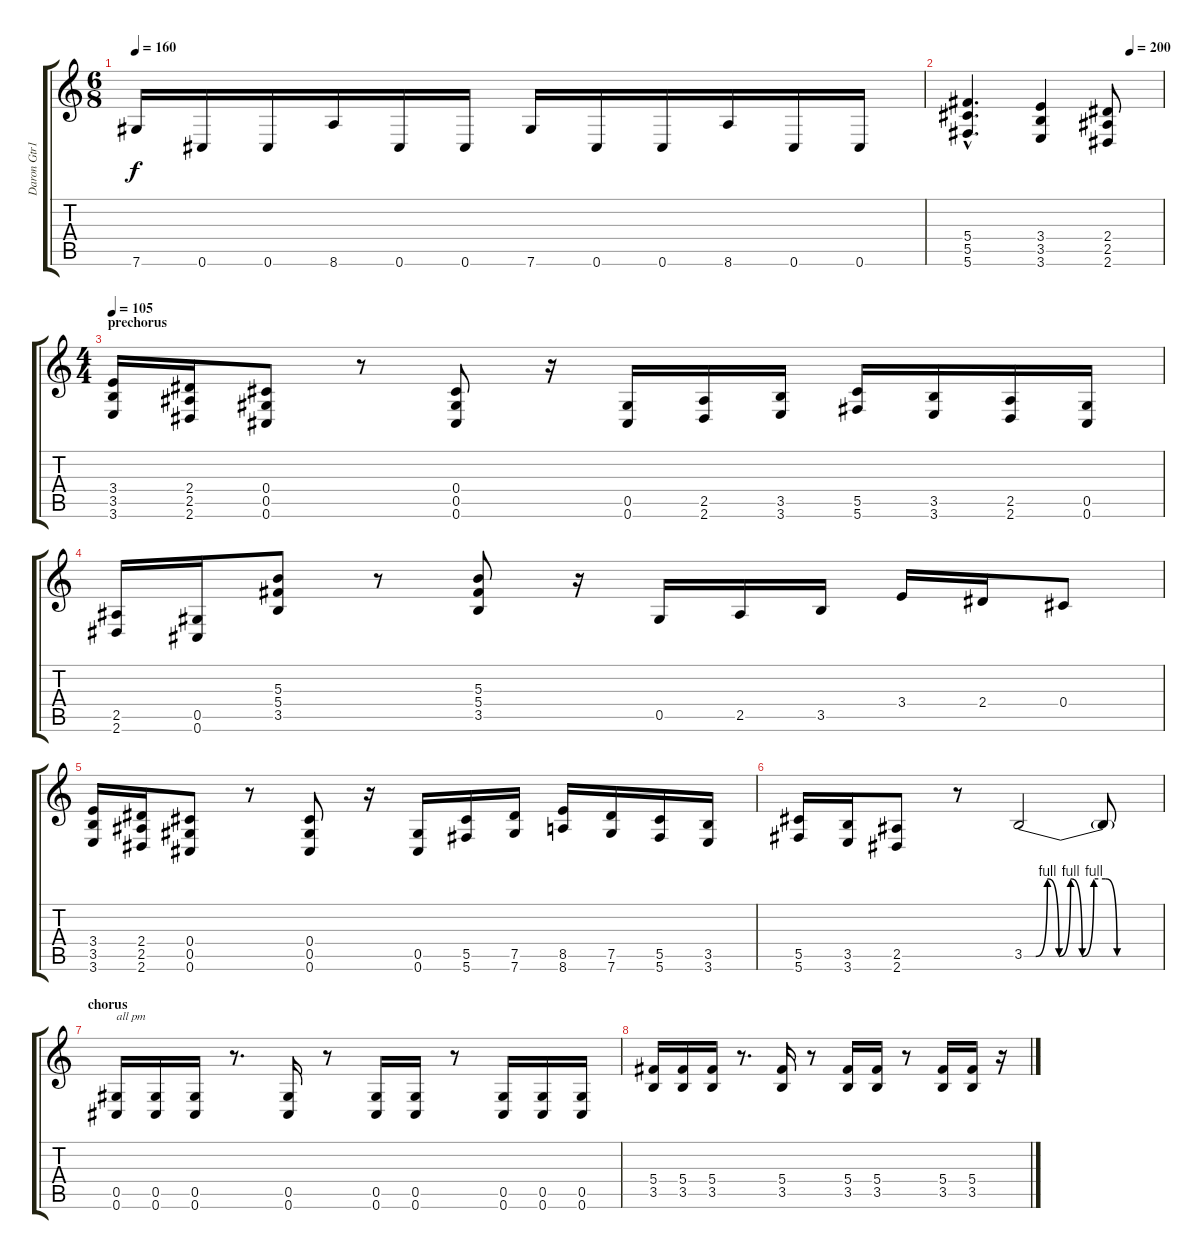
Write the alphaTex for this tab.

\track ("Daron Gtr1" "Daron Gtr1") {instrument distortionguitar}
\staff {score tabs}
\tuning (Eb4 Bb3 Gb3 Db3 Ab2 Db2) {hide}
\ts (6 8)
\tempo 160
\clef g2
\ks c
7.6.16{dy f} 0.6.16 0.6.16 8.6.16 0.6.16 0.6.16 7.6.16 0.6.16 0.6.16 8.6.16 0.6.16 0.6.16 |
\tempo (200 0.8333333333333334)
(5.4{hac} 5.5{hac} 5.6{hac}).4{d} (3.4 3.5 3.6).4 (2.4 2.5 2.6).8 |
\ts (4 4)
\section ("" "prechorus")
\tempo 105
(3.4 3.5 3.6).16 (2.4 2.5 2.6).16 (0.4 0.5 0.6).8 r.8 (0.4 0.5 0.6).8 r.16 (0.5 0.6).16 (2.5 2.6).16 (3.5 3.6).16 (5.5 5.6).16 (3.5 3.6).16 (2.5 2.6).16 (0.5 0.6).16 |
(2.5 2.6).16 (0.5 0.6).16 (5.3 5.4 3.5).8 r.8 (5.3 5.4 3.5).8 r.16 0.5.16 2.5.16 3.5.16 3.4.16 2.4.16 0.4.8 |
(3.4 3.5 3.6).16 (2.4 2.5 2.6).16 (0.4 0.5 0.6).8 r.8 (0.4 0.5 0.6).8 r.16 (0.5 0.6).16 (5.5 5.6).16 (7.5 7.6).16 (8.5 8.6).16 (7.5 7.6).16 (5.5 5.6).16 (3.5 3.6).16 |
(5.5 5.6).16 (3.5 3.6).16 (2.5 2.6).8 r.8 3.5{be (custom 0 0 5 0 10 4 15 0 20 4 25 0 30 4 35 4 40 0 60 0)}.2 3.5{t}.8 |
\section ("" "chorus")
(0.5 0.6).16{txt "all pm"} (0.5 0.6).16 (0.5 0.6).16 r.8{d} (0.5 0.6).16 r.8 (0.5 0.6).16 (0.5 0.6).16 r.8 (0.5 0.6).16 (0.5 0.6).16 (0.5 0.6).16 |
(5.4 3.5).16 (5.4 3.5).16 (5.4 3.5).16 r.8{d} (5.4 3.5).16 r.8 (5.4 3.5).16 (5.4 3.5).16 r.8 (5.4 3.5).16 (5.4 3.5).16 r.16
